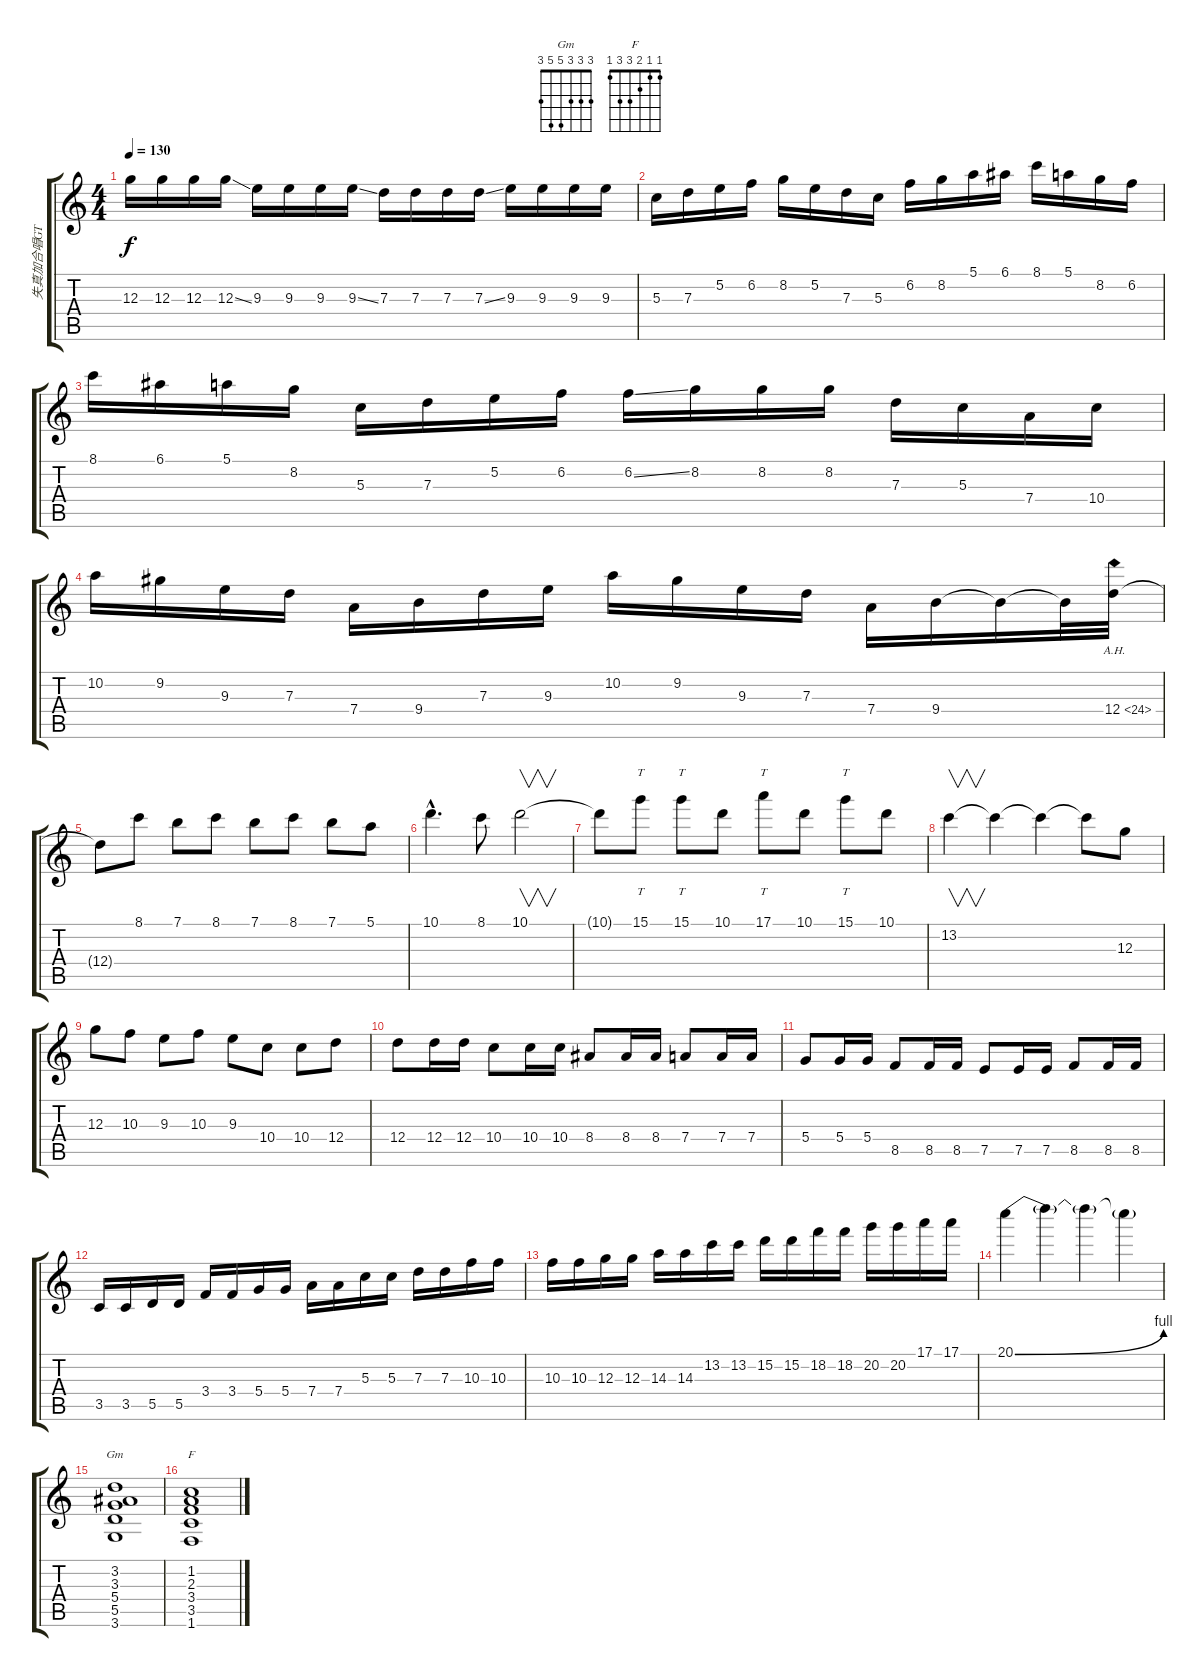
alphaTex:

\track ("失真加合唱GT" "失真加合唱GT") {instrument distortionguitar}
\staff {score tabs}
\tuning (E4 B3 G3 D3 A2 E2) {hide}
\chord ("Gm" 3 3 3 5 5 3)
\chord ("F" 1 1 2 3 3 1)
\ts (4 4)
\tempo 130
\clef g2
\ks c
12.3.16{dy f} 12.3.16 12.3.16 12.3{ss}.16 9.3.16 9.3.16 9.3.16 9.3{ss}.16 7.3.16 7.3.16 7.3.16 7.3{ss}.16 9.3.16 9.3.16 9.3.16 9.3.16 |
5.3.16 7.3.16 5.2.16 6.2.16 8.2.16 5.2.16 7.3.16 5.3.16 6.2.16 8.2.16 5.1.16 6.1.16 8.1.16 5.1.16 8.2.16 6.2.16 |
8.1.16 6.1.16 5.1.16 8.2.16 5.3.16 7.3.16 5.2.16 6.2.16 6.2{ss}.16 8.2.16 8.2.16 8.2.16 7.3.16 5.3.16 7.4.16 10.4.16 |
10.2.16 9.2.16 9.3.16 7.3.16 7.4.16 9.4.16 7.3.16 9.3.16 10.2.16 9.2.16 9.3.16 7.3.16 7.4.16 9.4.16 9.4{t}.16 9.4{t}.32 12.4{ah 12}.32 |
12.4{t}.8 8.1.8 7.1.8 8.1.8 7.1.8 8.1.8 7.1.8 5.1.8 |
10.1{hac}.4{d} 8.1.8 10.1.2{v} |
10.1{t}.8 15.1.8{tt} 15.1.8{tt} 10.1.8 17.1.8{tt} 10.1.8 15.1.8{tt} 10.1.8 |
13.2.4{v} 13.2{t}.4 13.2{t}.4 13.2{t}.8 12.3.8 |
12.3.8 10.3.8 9.3.8 10.3.8 9.3.8 10.4.8 10.4.8 12.4.8 |
12.4.8 12.4.16 12.4.16 10.4.8 10.4.16 10.4.16 8.4.8 8.4.16 8.4.16 7.4.8 7.4.16 7.4.16 |
5.4.8 5.4.16 5.4.16 8.5.8 8.5.16 8.5.16 7.5.8 7.5.16 7.5.16 8.5.8 8.5.16 8.5.16 |
3.5.16 3.5.16 5.5.16 5.5.16 3.4.16 3.4.16 5.4.16 5.4.16 7.4.16 7.4.16 5.3.16 5.3.16 7.3.16 7.3.16 10.3.16 10.3.16 |
10.3.16 10.3.16 12.3.16 12.3.16 14.3.16 14.3.16 13.2.16 13.2.16 15.2.16 15.2.16 18.2.16 18.2.16 20.2.16 20.2.16 17.1.16 17.1.16 |
20.1{be (bend 0 0 60 4)}.4 20.1{t}.4 20.1{t}.4 20.1{t}.4 |
(3.2 3.3 5.4 5.5 3.6).1{ch "Gm" volume 13} |
(1.2 2.3 3.4 3.5 1.6).1{ch "F" volume 13}
